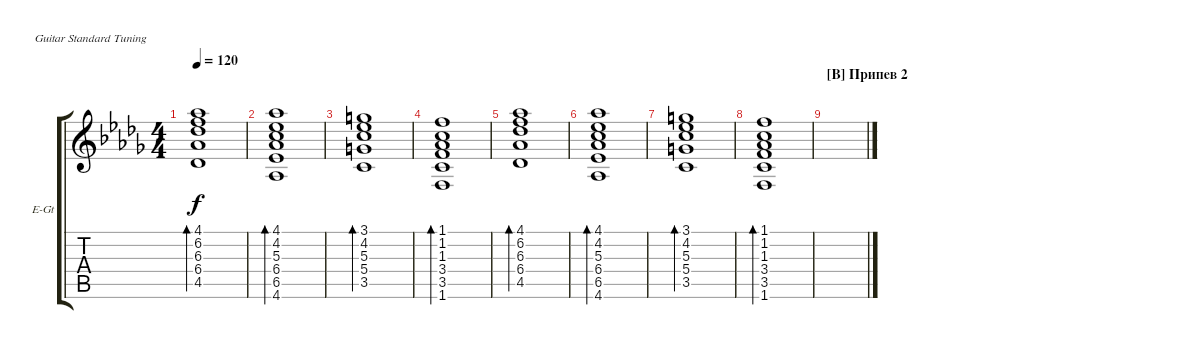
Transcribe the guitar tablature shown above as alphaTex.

\defaultSystemsLayout 4
\bracketExtendMode groupsimilarinstruments
\firstSystemTrackNameOrientation horizontal
\otherSystemsTrackNameOrientation horizontal
\track ("Гитара 1" "E-Gt") {instrument electricguitarclean}
\staff {score tabs}
\tuning (E4 B3 G3 D3 A2 E2)
\ts (4 4)
\tempo 120
\clef g2
\ks db
(4.1 6.4 6.3 4.5 6.2).1{bd 237 dy f} |
(6.5 6.4 5.3 4.2 4.1 4.6).1{bd 234} |
(3.1 4.2 5.4 5.3 3.5).1{bd 231} |
(1.1 1.2 1.3 3.4 3.5 1.6).1{bd 237} |
(4.1 6.4 6.3 4.5 6.2).1{bd 237} |
(6.5 6.4 5.3 4.2 4.1 4.6).1{bd 234} |
(3.1 4.2 5.4 5.3 3.5).1{bd 231} |
(1.1 1.2 1.3 3.4 3.5 1.6).1{bd 237} |
\section ("B" "Припев 2")
